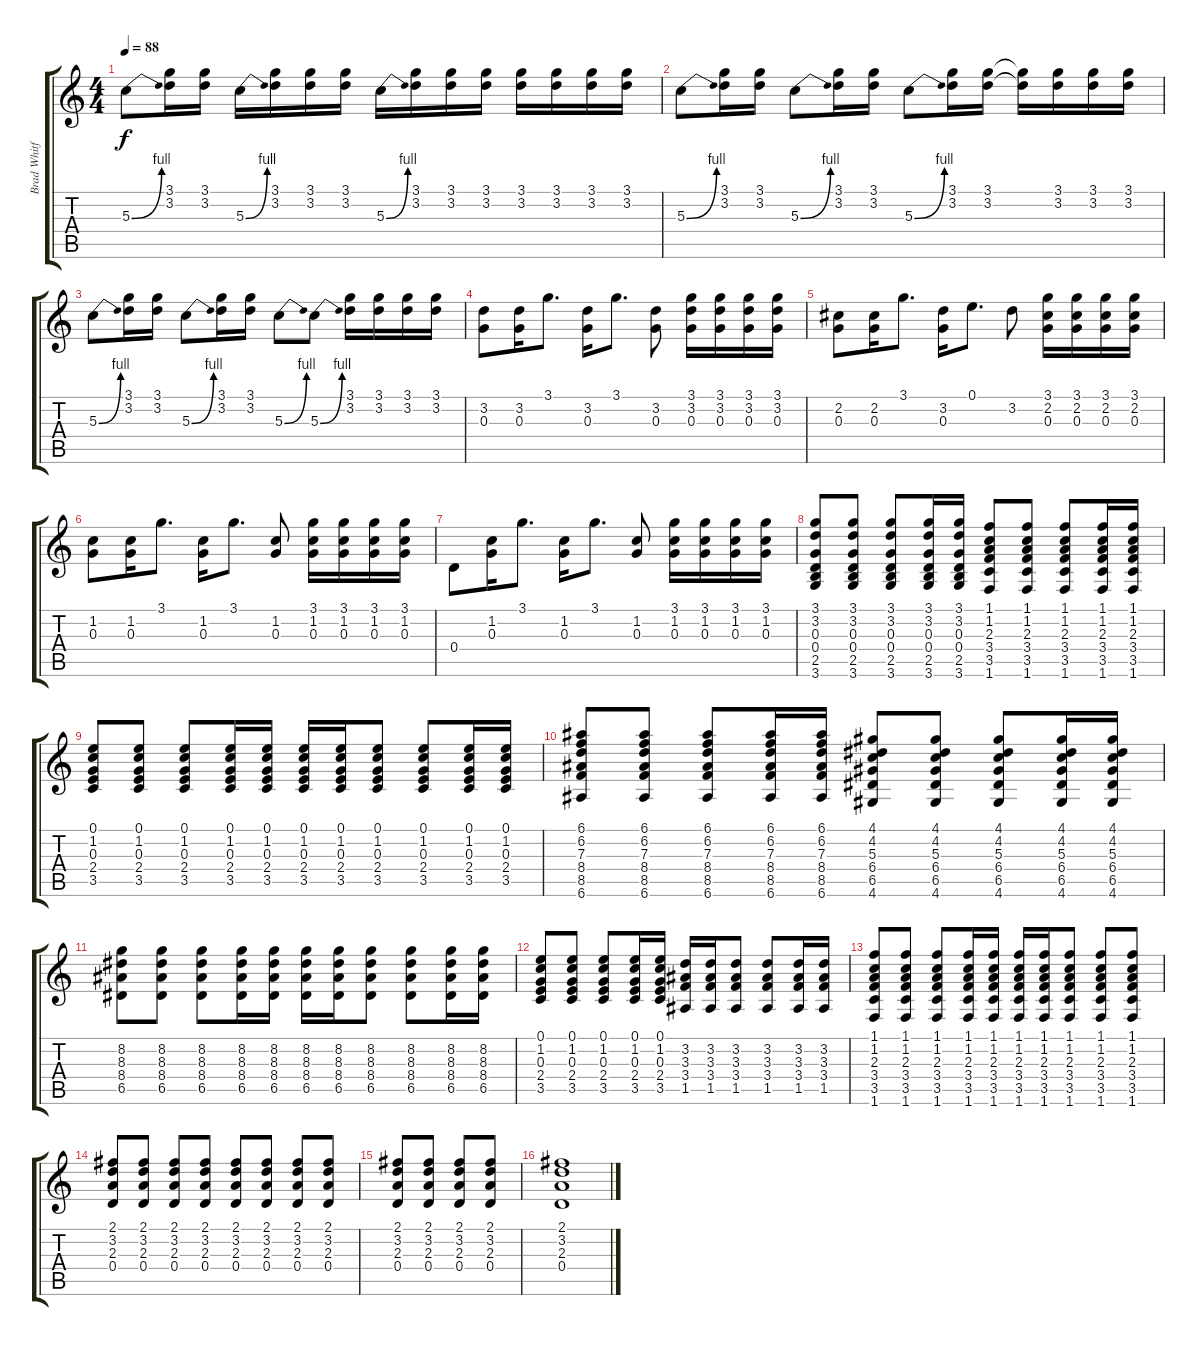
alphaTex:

\track ("Brad Whitford " "Brad Whitf") {instrument overdrivenguitar}
\staff {score tabs}
\tuning (E4 B3 G3 D3 A2 E2) {hide}
\ts (4 4)
\tempo 88
\clef g2
\ks c
5.3{be (bend 0 0 60 4)}.8{dy f} (3.1 3.2).16 (3.1 3.2).16 5.3{be (bend 0 0 60 4)}.16 (3.1 3.2).16 (3.1 3.2).16 (3.1 3.2).16 5.3{be (bend 0 0 60 4)}.16 (3.1 3.2).16 (3.1 3.2).16 (3.1 3.2).16 (3.1 3.2).16 (3.1 3.2).16 (3.1 3.2).16 (3.1 3.2).16 |
5.3{be (bend 0 0 60 4)}.8 (3.1 3.2).16 (3.1 3.2).16 5.3{be (bend 0 0 60 4)}.8 (3.1 3.2).16 (3.1 3.2).16 5.3{be (bend 0 0 60 4)}.8 (3.1 3.2).16 (3.1 3.2).16 (3.1{t} 3.2{t}).16 (3.1 3.2).16 (3.1 3.2).16 (3.1 3.2).16 |
5.3{be (bend 0 0 60 4)}.8 (3.1 3.2).16 (3.1 3.2).16 5.3{be (bend 0 0 60 4)}.8 (3.1 3.2).16 (3.1 3.2).16 5.3{be (bend 0 0 60 4)}.8 5.3{be (bend 0 0 60 4)}.8 (3.1 3.2).16 (3.1 3.2).16 (3.1 3.2).16 (3.1 3.2).16 |
(3.2 0.3).8 (3.2 0.3).16 3.1.8{d} (3.2 0.3).16 3.1.8{d} (3.2 0.3).8 (3.1 3.2 0.3).16 (3.1 3.2 0.3).16 (3.1 3.2 0.3).16 (3.1 3.2 0.3).16 |
(2.2 0.3).8 (2.2 0.3).16 3.1.8{d} (3.2 0.3).16 0.1.8{d} 3.2.8 (3.1 2.2 0.3).16 (3.1 2.2 0.3).16 (3.1 2.2 0.3).16 (3.1 2.2 0.3).16 |
(1.2 0.3).8 (1.2 0.3).16 3.1.8{d} (1.2 0.3).16 3.1.8{d} (1.2 0.3).8 (3.1 1.2 0.3).16 (3.1 1.2 0.3).16 (3.1 1.2 0.3).16 (3.1 1.2 0.3).16 |
0.4.8 (1.2 0.3).16 3.1.8{d} (1.2 0.3).16 3.1.8{d} (1.2 0.3).8 (3.1 1.2 0.3).16 (3.1 1.2 0.3).16 (3.1 1.2 0.3).16 (3.1 1.2 0.3).16 |
(3.1 3.2 0.3 0.4 2.5 3.6).8 (3.1 3.2 0.3 0.4 2.5 3.6).8 (3.1 3.2 0.3 0.4 2.5 3.6).8 (3.1 3.2 0.3 0.4 2.5 3.6).16 (3.1 3.2 0.3 0.4 2.5 3.6).16 (1.1 1.2 2.3 3.4 3.5 1.6).8 (1.1 1.2 2.3 3.4 3.5 1.6).8 (1.1 1.2 2.3 3.4 3.5 1.6).8 (1.1 1.2 2.3 3.4 3.5 1.6).16 (1.1 1.2 2.3 3.4 3.5 1.6).16 |
(0.1 1.2 0.3 2.4 3.5).8 (0.1 1.2 0.3 2.4 3.5).8 (0.1 1.2 0.3 2.4 3.5).8 (0.1 1.2 0.3 2.4 3.5).16 (0.1 1.2 0.3 2.4 3.5).16 (0.1 1.2 0.3 2.4 3.5).16 (0.1 1.2 0.3 2.4 3.5).16 (0.1 1.2 0.3 2.4 3.5).8 (0.1 1.2 0.3 2.4 3.5).8 (0.1 1.2 0.3 2.4 3.5).16 (0.1 1.2 0.3 2.4 3.5).16 |
(6.1 6.2 7.3 8.4 8.5 6.6).8 (6.1 6.2 7.3 8.4 8.5 6.6).8 (6.1 6.2 7.3 8.4 8.5 6.6).8 (6.1 6.2 7.3 8.4 8.5 6.6).16 (6.1 6.2 7.3 8.4 8.5 6.6).16 (4.1 4.2 5.3 6.4 6.5 4.6).8 (4.1 4.2 5.3 6.4 6.5 4.6).8 (4.1 4.2 5.3 6.4 6.5 4.6).8 (4.1 4.2 5.3 6.4 6.5 4.6).16 (4.1 4.2 5.3 6.4 6.5 4.6).16 |
(8.2 8.3 8.4 6.5).8 (8.2 8.3 8.4 6.5).8 (8.2 8.3 8.4 6.5).8 (8.2 8.3 8.4 6.5).16 (8.2 8.3 8.4 6.5).16 (8.2 8.3 8.4 6.5).16 (8.2 8.3 8.4 6.5).16 (8.2 8.3 8.4 6.5).8 (8.2 8.3 8.4 6.5).8 (8.2 8.3 8.4 6.5).16 (8.2 8.3 8.4 6.5).16 |
(0.1 1.2 0.3 2.4 3.5).8 (0.1 1.2 0.3 2.4 3.5).8 (0.1 1.2 0.3 2.4 3.5).8 (0.1 1.2 0.3 2.4 3.5).16 (0.1 1.2 0.3 2.4 3.5).16 (3.2 3.3 3.4 1.5).16 (3.2 3.3 3.4 1.5).16 (3.2 3.3 3.4 1.5).8 (3.2 3.3 3.4 1.5).8 (3.2 3.3 3.4 1.5).16 (3.2 3.3 3.4 1.5).16 |
(1.1 1.2 2.3 3.4 3.5 1.6).8 (1.1 1.2 2.3 3.4 3.5 1.6).8 (1.1 1.2 2.3 3.4 3.5 1.6).8 (1.1 1.2 2.3 3.4 3.5 1.6).16 (1.1 1.2 2.3 3.4 3.5 1.6).16 (1.1 1.2 2.3 3.4 3.5 1.6).16 (1.1 1.2 2.3 3.4 3.5 1.6).16 (1.1 1.2 2.3 3.4 3.5 1.6).8 (1.1 1.2 2.3 3.4 3.5 1.6).8 (1.1 1.2 2.3 3.4 3.5 1.6).8 |
(2.1 3.2 2.3 0.4).8 (2.1 3.2 2.3 0.4).8 (2.1 3.2 2.3 0.4).8 (2.1 3.2 2.3 0.4).8 (2.1 3.2 2.3 0.4).8 (2.1 3.2 2.3 0.4).8 (2.1 3.2 2.3 0.4).8 (2.1 3.2 2.3 0.4).8 |
(2.1 3.2 2.3 0.4).8 (2.1 3.2 2.3 0.4).8 (2.1 3.2 2.3 0.4).8 (2.1 3.2 2.3 0.4).8 |
(2.1 3.2 2.3 0.4).1
